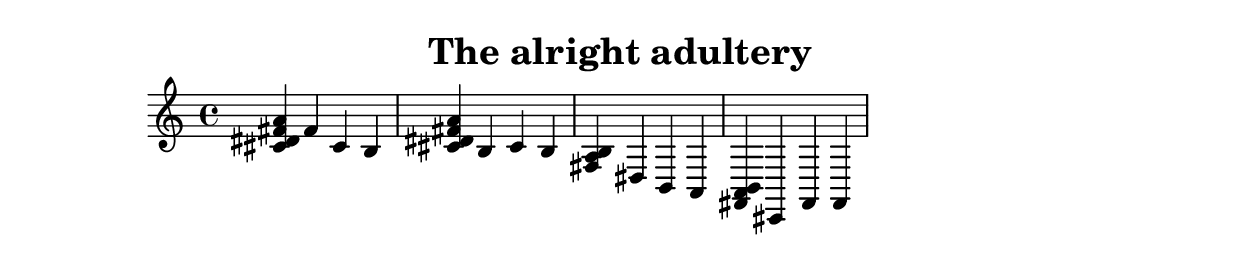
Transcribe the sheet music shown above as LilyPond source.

\version "2.20.0"
\header{title = "The alright adultery"}
    
\relative c'
{

< cis dis fis a >

fis cis b 
< cis dis fis a >

b cis b 
< fis a b >

dis b a 
< fis a b >

cis fis fis 
}